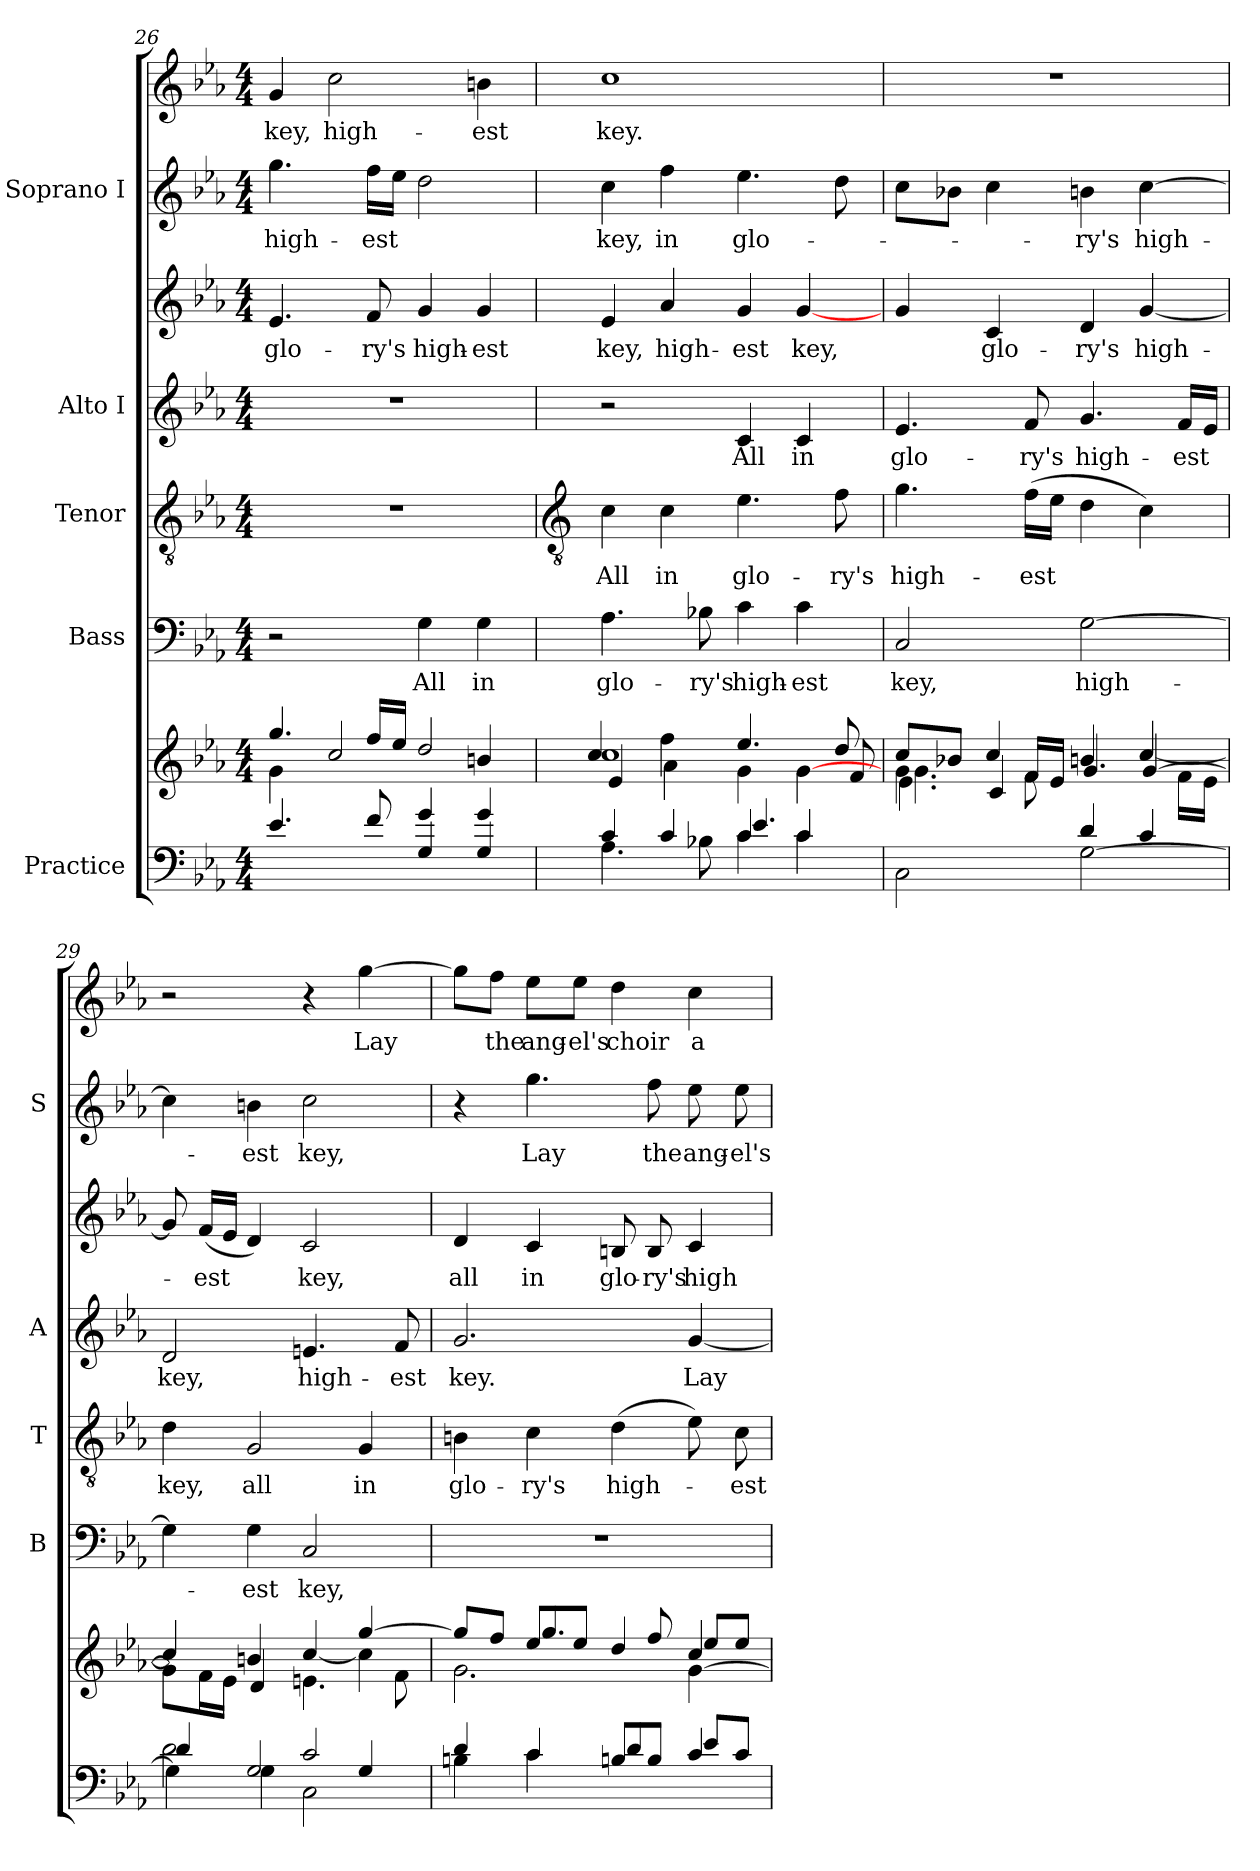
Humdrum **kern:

**kern	**kern	**kern	**text	**kern	**text	**kern	**text	**kern	**text	**kern	**text	**kern	**text
*part5	*part5	*part4	*part4	*part3	*part3	*part2	*part2	*part2	*part2	*part1	*part1	*part1	*part1
*staff8	*staff7	*staff6	*staff6	*staff5	*staff5	*staff4	*staff4	*staff3	*staff3	*staff2	*staff2	*staff1	*staff1
*I"Practice	*	*I"Bass	*	*I"Tenor	*	*I"Alto I	*	*	*	*I"Soprano I	*	*	*
*	*	*I'B	*	*I'T	*	*I'A	*	*	*	*I'S	*	*	*
*clefF4	*clefG2	*clefF4	*	*clefGv2	*	*clefG2	*	*clefG2	*	*clefG2	*	*clefG2	*
*k[b-e-a-]	*k[b-e-a-]	*k[b-e-a-]	*	*k[b-e-a-]	*	*k[b-e-a-]	*	*k[b-e-a-]	*	*k[b-e-a-]	*	*k[b-e-a-]	*
*E-:	*E-:	*E-:	*	*E-:	*	*E-:	*	*E-:	*	*E-:	*	*E-:	*
*M4/4	*M4/4	*M4/4	*	*M4/4	*	*M4/4	*	*M4/4	*	*M4/4	*	*M4/4	*
=26	=26	=26	=26	=26	=26	=26	=26	=26	=26	=26	=26	=26	=26
*^	*^	*	*	*	*	*	*	*	*	*	*	*	*
*	*^	*	*^	*	*	*	*	*	*	*	*	*	*	*	*
!	!	!	!	!	!	!	!	!	!	!	!	!	!LO:LY:b	!	!LO:LY:b	!	!LO:LY:b
4.e-	1ryy	2ryy	4g\	4.gg/	1ryy	2r	.	1r	.	1r	.	4.e-	glo-	4.gg	high-	4g	key,
!	!	!	!	!	!	!	!	!	!	!	!	!	!	!	!	!	!LO:LY:b
.	.	.	2cc	.	.	.	.	.	.	.	.	.	.	.	.	2cc	high-
!	!	!	!	!	!	!	!	!	!	!	!	!	!LO:LY:b	!	!LO:LY:b	!	!
8f	.	.	.	16ff/LL	.	.	.	.	.	.	.	8f	-ry's	16ffLL	-est	.	.
.	.	.	.	16ee-/JJ	.	.	.	.	.	.	.	.	.	16ee-JJ	.	.	.
!	!	!	!	!	!	!	!LO:LY:b	!	!	!	!	!	!LO:LY:b	!	!	!	!
4g	.	4G	.	2dd/	.	4G	All	.	.	.	.	4g	high-	2dd	.	.	.
!	!	!	!	!	!	!	!LO:LY:b	!	!	!	!	!	!LO:LY:b	!	!	!	!LO:LY:b
4g	.	4G	4bn	.	.	4G	in	.	.	.	.	4g	-est	.	.	4bn	-est
*	*	*	*v	*v	*v	*	*	*	*	*	*	*	*	*	*	*	*
!!LO:LB:g=z
=27	=27	=27	=27	=27	=27	=27	=27	=27	=27	=27	=27	=27	=27	=27	=27
*	*	*	*	*	*	*clefGv2	*	*	*	*	*	*	*	*	*
*	*	*	*^	*	*	*	*	*	*	*	*	*	*	*	*
*	*	*	*	*^	*	*	*	*	*	*	*	*	*	*	*	*
*	*	*	*	*	*^	*	*	*	*	*	*	*	*	*	*	*	*
*	*	*	*	*	*	*^	*	*	*	*	*	*	*	*	*	*	*	*
!	!	!	!	!	!	!	!	!	!LO:LY:b	!	!LO:LY:b	!	!	!	!LO:LY:b	!	!LO:LY:b	!	!LO:LY:b
2ryy	4c/	4.A-\	1cc	4cc/	4e-	2ryy	2..ryy	4.A-	glo-	4c	All	2r	.	4e-	key,	4cc	key,	1cc	key.
!	!	!	!	!	!	!	!	!	!	!	!LO:LY:b	!	!	!	!LO:LY:b	!	!LO:LY:b	!	!
.	4c/	.	.	4ff	4a-\	.	.	.	.	4c	in	.	.	4a-	high-	4ff	in	.	.
!	!	!	!	!	!	!	!	!	!LO:LY:b	!	!	!	!	!	!	!	!	!	!
.	.	8B-X\	.	.	.	.	.	8B-X	-ry's	.	.	.	.	.	.	.	.	.	.
!	!	!	!	!	!	!	!	!	!LO:LY:b	!	!LO:LY:b	!	!LO:LY:b	!	!LO:LY:b	!	!LO:LY:b	!	!
4c	4.e-/	4c\	.	4.ee-/	4g\	2ryy	.	4c	high-	4.e-	glo-	4c	All	4g	-est	4.ee-	glo-	.	.
!	!	!	!	!	!	!	!	!	!LO:LY:b	!	!	!	!LO:LY:b	!	!LO:LY:b	!	!	!	!
4c	.	4c\	.	.	[4g\	.	.	4c	-est	.	.	4c	in	[4g	key,	.	.	.	.
!	!	!	!	!	!	!	!	!	!	!	!LO:LY:b	!	!	!	!	!	!	!	!
.	8ryy	.	.	8dd/	.	.	8f/	.	.	8f	-ry's	.	.	.	.	8dd	.	.	.
=28	=28	=28	=28	=28	=28	=28	=28	=28	=28	=28	=28	=28	=28	=28	=28	=28	=28	=28	=28
!	!	!	!	!	!	!	!	!	!LO:LY:b	!	!LO:LY:b	!	!LO:LY:b	!	!	!	!	!	!
2ryy	2ryy	2C\	1ryy	8cc/L	4g\	4.e-\	4.g\	2C	key,	4.g	high-	4.e-	glo-	4g	.	8ccL	.	1r	.
.	.	.	.	8b-X/J	.	.	.	.	.	.	.	.	.	.	.	8b-XJ	.	.	.
!	!	!	!	!	!	!	!	!	!	!	!	!	!	!	!LO:LY:b	!	!	!	!
.	.	.	.	4cc/	4c	.	.	.	.	.	.	.	.	4c	glo-	4cc	.	.	.
!	!	!	!	!	!	!	!	!	!	!	!LO:LY:b	!	!LO:LY:b	!	!	!	!	!	!
.	.	.	.	.	.	8f	16f\LL	.	.	(>16fLL	-est	8f	-ry's	.	.	.	.	.	.
.	.	.	.	.	.	.	16e-/JJ	.	.	16e-JJ	.	.	.	.	.	.	.	.	.
!	!	!	!	!	!	!	!	!	!LO:LY:b	!	!	!	!LO:LY:b	!	!LO:LY:b	!	!LO:LY:b	!	!
4d/	4d/	[2G\	.	4bn/	4ryy	4.g/	2ryy	[2G	high-	4d	.	4.g	high-	4d	-ry's	4bn	ry's	.	.
!	!	!	!	!	!	!	!	!	!	!	!	!	!	!	!LO:LY:b	!	!LO:LY:b	!	!
4ryy	4c/	.	.	[4cc/	[4g	.	.	.	.	4c)	.	.	.	[4g	high-	[4cc	high-	.	.
!	!	!	!	!	!	!	!	!	!	!	!	!	!LO:LY:b	!	!	!	!	!	!
.	.	.	.	.	.	16f\LL	.	.	.	.	.	16fLL	-est	.	.	.	.	.	.
.	.	.	.	.	.	16e-\JJ	.	.	.	.	.	16e-JJ	.	.	.	.	.	.	.
*	*	*	*	*	*	*v	*v	*	*	*	*	*	*	*	*	*	*	*	*
=29	=29	=29	=29	=29	=29	=29	=29	=29	=29	=29	=29	=29	=29	=29	=29	=29	=29	=29
*	*	*^	*	*	*	*	*	*	*	*	*	*	*	*	*	*	*	*
!	!	!	!	!	!	!	!	!	!	!	!LO:LY:b	!	!LO:LY:b	!	!	!	!	!	!
2ryy	2d	4d	4G\]	2ryy	4cc/]	8g\L]	2ryy	4G]	.	4d	key,	2d	key,	8g]	.	4cc]	.	2r	.
!	!	!	!	!	!	!	!	!	!	!	!	!	!	!	!LO:LY:b	!	!	!	!
.	.	.	.	.	.	16f\L	.	.	.	.	.	.	.	(<16fLL	est	.	.	.	.
.	.	.	.	.	.	16e-\JJ	.	.	.	.	.	.	.	16e-JJ	.	.	.	.	.
!	!	!	!	!	!	!	!	!	!LO:LY:b	!	!LO:LY:b	!	!	!	!	!	!LO:LY:b	!	!
.	.	2G/	4G\	.	4bn/	4d	.	4G	est	2G	all	.	.	4d)	.	4bn	est	.	.
!	!	!	!	!	!	!	!	!	!LO:LY:b	!	!	!	!LO:LY:b	!	!LO:LY:b	!	!LO:LY:b	!	!
2c	2ryy	.	2C\	4ryy	[4cc/	2ryy	4.en\	2C	key,	.	.	4.en	high-	2c	key,	2cc	key,	4r	.
!	!	!	!	!	!	!	!	!	!	!	!LO:LY:b	!	!	!	!	!	!	!	!LO:LY:b
.	.	4G	.	[4gg	4cc]	.	.	.	.	4G	in	.	.	.	.	.	.	[4gg	Lay
!	!	!	!	!	!	!	!	!	!	!	!	!	!LO:LY:b	!	!	!	!	!	!
.	.	.	.	.	.	.	8f\	.	.	.	.	8f	-est	.	.	.	.	.	.
*	*	*v	*v	*	*	*	*	*	*	*	*	*	*	*	*	*	*	*	*
=30	=30	=30	=30	=30	=30	=30	=30	=30	=30	=30	=30	=30	=30	=30	=30	=30	=30	=30
!	!	!	!	!	!	!	!	!	!	!LO:LY:b	!	!LO:LY:b	!	!LO:LY:b	!	!	!	!
*	*	*	*	*	*v	*v	*	*	*	*	*	*	*	*	*	*	*	*
4d	4Bn	1ryy	8gg/L]	4ryy	2.g\	1r	.	4Bn	glo-	2.g	-key.	4d	all	4r	.	8gg\L]	.
!	!	!	!	!	!	!	!	!	!	!	!	!	!	!	!	!	!LO:LY:b
.	.	.	8ff/J	.	.	.	.	.	.	.	.	.	.	.	.	8ff\J	the
!	!	!	!	!	!	!	!	!	!LO:LY:b	!	!	!	!LO:LY:b	!	!LO:LY:b	!	!LO:LY:b
4c	4c	.	8ee-/L	4.gg/	.	.	.	4c	-ry's	.	.	4c	in	4.gg	-Lay	8ee-\L	ang-
!	!	!	!	!	!	!	!	!	!	!	!	!	!	!	!	!	!LO:LY:b
.	.	.	8ee-J	.	.	.	.	.	.	.	.	.	.	.	.	8ee-\J	-el's
!	!	!	!	!	!	!	!	!	!LO:LY:b	!	!	!	!LO:LY:b	!	!	!	!LO:LY:b
8BnL	4d/	.	4dd	.	.	.	.	(>4d	high-	.	.	8Bn	glo-	.	.	4dd	choir
!	!	!	!	!	!	!	!	!	!	!	!	!	!LO:LY:b	!	!LO:LY:b	!	!
8BJ	.	.	.	8ff/	.	.	.	.	.	.	.	8B	-ry's	8ff	the	.	.
!	!	!	!	!	!	!	!	!	!	!	!LO:LY:b	!	!LO:LY:b	!	!LO:LY:b	!	!LO:LY:b
4c	8e-/L	.	4cc	8ee-/L	[4g\	.	.	8e-)	.	[4g	Lay	4c	high-	8ee-	ang-	4cc	a-
!	!	!	!	!	!	!	!	!	!LO:LY:b	!	!	!	!	!	!LO:LY:b	!	!
.	8c/J	.	.	8ee-/J	.	.	.	8c	est	.	.	.	.	8ee-	-el's	.	.
*v	*v	*v	*	*	*	*	*	*	*	*	*	*	*	*	*	*	*
*	*v	*v	*v	*	*	*	*	*	*	*	*	*	*	*	*
=	=	=	=	=	=	=	=	=	=	=	=	=	=
*-	*-	*-	*-	*-	*-	*-	*-	*-	*-	*-	*-	*-	*-
